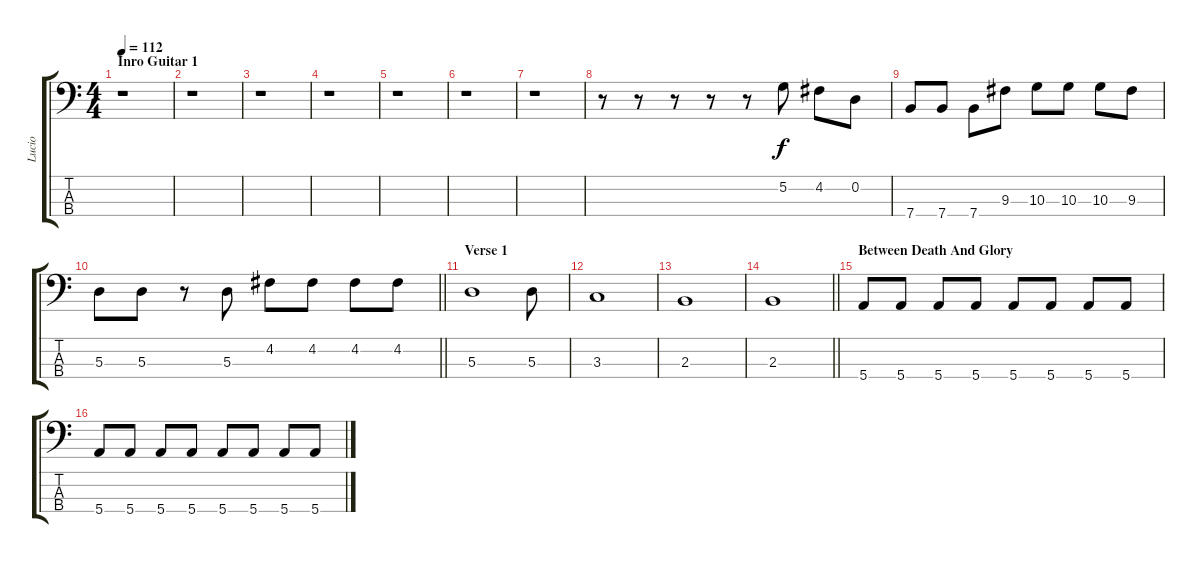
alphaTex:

\track ("Lucio" "Lucio") {instrument electricbassfinger}
\staff {score tabs}
\tuning (G2 D2 A1 E1) {hide}
\ts (4 4)
\section ("" "Inro Guitar 1")
\tempo 112
\clef f4
\ks c
r.1{dy f instrument electricbassfinger} |
r.1 |
r.1 |
r.1 |
r.1 |
r.1 |
r.1 |
r.8 r.8 r.8 r.8 r.8 5.2.8 4.2.8 0.2.8 |
7.4.8 7.4.8 7.4.8 9.3.8 10.3.8 10.3.8 10.3.8 9.3.8 |
\barLineRight lightlight
5.3.8 5.3.8 r.8 5.3.8 4.2.8 4.2.8 4.2.8 4.2.8 |
\section ("" "Verse 1")
5.3.1 5.3.8 |
3.3.1 |
2.3.1 |
\barLineRight lightlight
2.3.1 |
\section ("" "Between Death And Glory")
5.4.8 5.4.8 5.4.8 5.4.8 5.4.8 5.4.8 5.4.8 5.4.8 |
5.4.8 5.4.8 5.4.8 5.4.8 5.4.8 5.4.8 5.4.8 5.4.8
